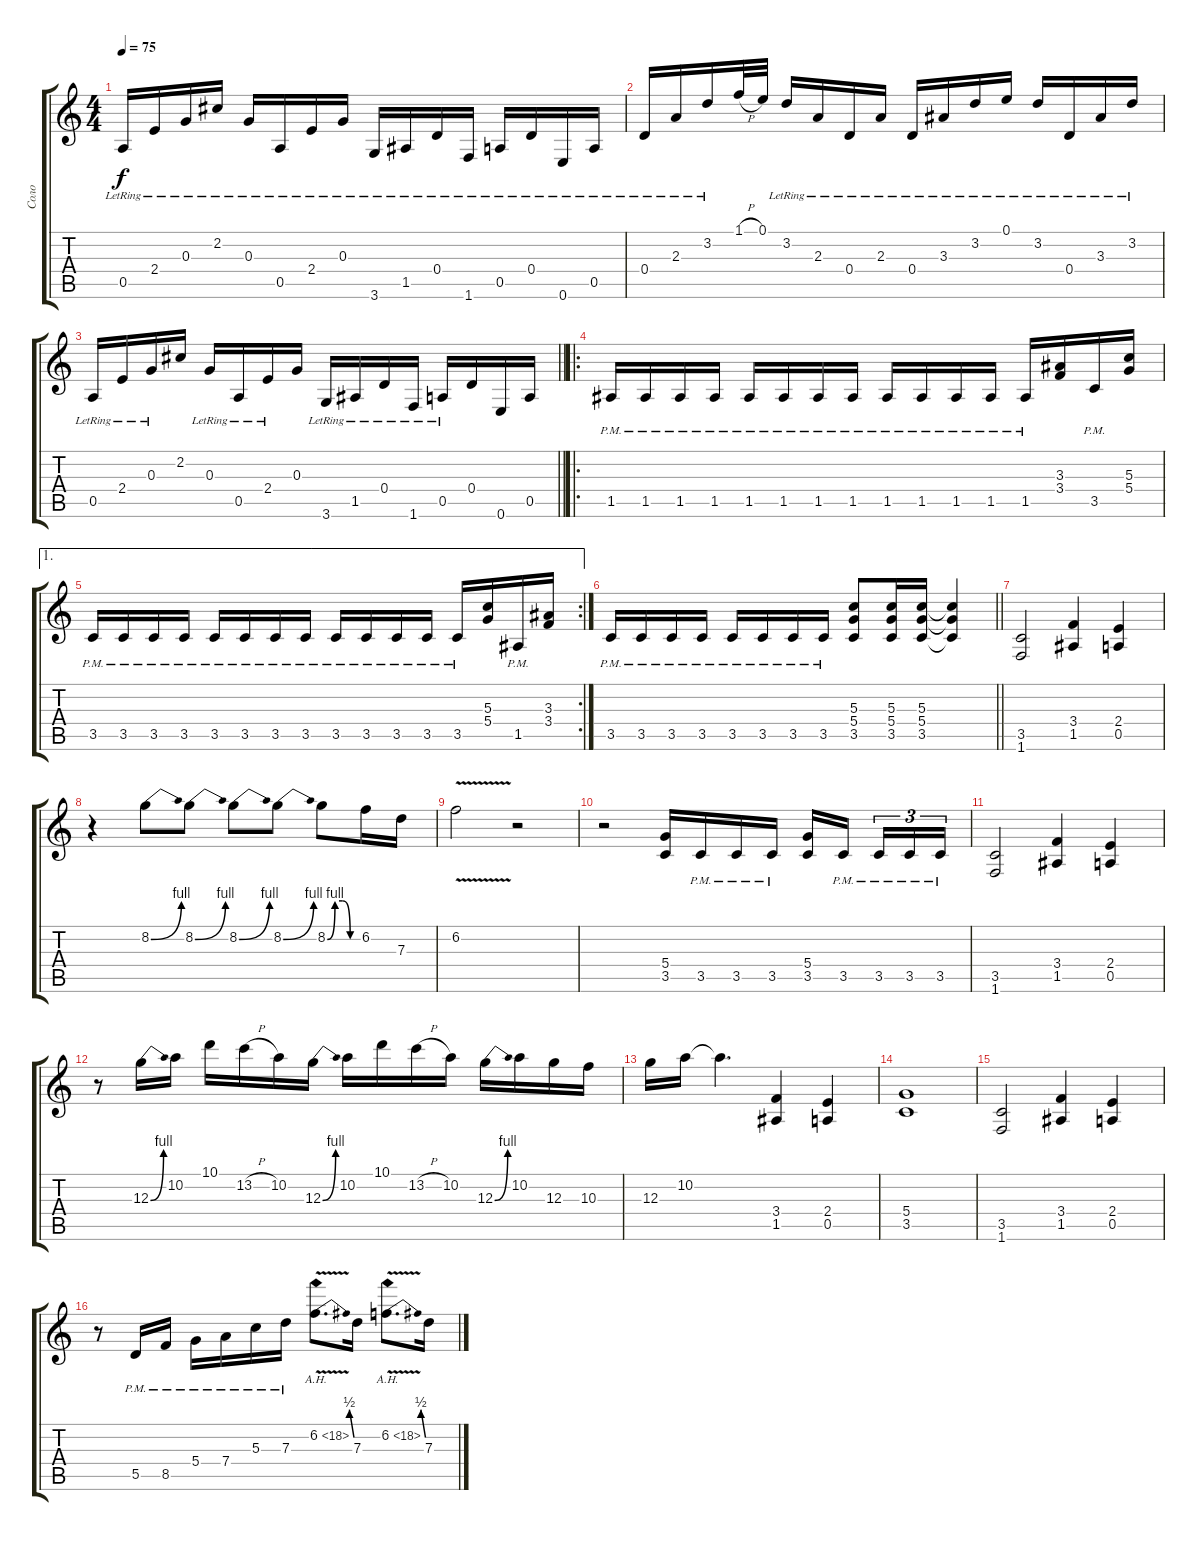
\track ("Соло" "Соло") {instrument acousticguitarsteel}
\staff {score tabs}
\tuning (E4 B3 G3 D3 A2 E2) {hide}
\ts (4 4)
\tempo 75
\clef g2
\ks c
0.5{lr}.16{dy f} 2.4{lr}.16 0.3{lr}.16 2.2{lr}.16 0.3{lr}.16 0.5{lr}.16 2.4{lr}.16 0.3{lr}.16 3.6{lr}.16 1.5{lr}.16 0.4{lr}.16 1.6{lr}.16 0.5{lr}.16 0.4{lr}.16 0.6{lr}.16 0.5{lr}.16 |
0.4{lr}.16 2.3{lr}.16 3.2{lr}.16 1.1{h}.32 0.1.32 3.2{lr}.16 2.3{lr}.16 0.4{lr}.16 2.3{lr}.16 0.4{lr}.16 3.3{lr}.16 3.2{lr}.16 0.1{lr}.16 3.2{lr}.16 0.4{lr}.16 3.3{lr}.16 3.2{lr}.16 |
\barLineRight lightlight
0.5{lr}.16 2.4{lr}.16 0.3{lr}.16 2.2.16 0.3{lr}.16 0.5{lr}.16 2.4{lr}.16 0.3.16 3.6{lr}.16 1.5{lr}.16 0.4{lr}.16 1.6{lr}.16 0.5{lr}.16 0.4.16 0.6.16 0.5.16 |
\ro
1.5{pm}.16{instrument distortionguitar} 1.5{pm}.16 1.5{pm}.16 1.5{pm}.16 1.5{pm}.16 1.5{pm}.16 1.5{pm}.16 1.5{pm}.16 1.5{pm}.16 1.5{pm}.16 1.5{pm}.16 1.5{pm}.16 1.5{pm}.16 (3.3 3.4).16 3.5{pm}.16 (5.3 5.4).16 |
\ae 1
\rc 2
3.5{pm}.16 3.5{pm}.16 3.5{pm}.16 3.5{pm}.16 3.5{pm}.16 3.5{pm}.16 3.5{pm}.16 3.5{pm}.16 3.5{pm}.16 3.5{pm}.16 3.5{pm}.16 3.5{pm}.16 3.5{pm}.16 (5.3 5.4).16 1.5{pm}.16 (3.3 3.4).16 |
\barLineRight lightlight
3.5{pm}.16 3.5{pm}.16 3.5{pm}.16 3.5{pm}.16 3.5{pm}.16 3.5{pm}.16 3.5{pm}.16 3.5{pm}.16 (5.3 5.4 3.5).8 (5.3 5.4 3.5).16 (5.3 5.4 3.5).16 (5.3{t} 5.4{t} 3.5{t}).4 |
(3.5 1.6).2 (3.4 1.5).4 (2.4 0.5).4 |
r.4 8.2{be (bend 0 0 60 4)}.8 8.2{be (bend 0 0 60 4)}.8 8.2{be (bend 0 0 60 4)}.8 8.2{be (bend 0 0 60 4)}.8 8.2{be (custom 0 0 15 4 30 4 45 0 60 0)}.8 6.2.16 7.3.16 |
6.2{v}.2 r.2 |
r.2 (5.4 3.5).16 3.5{pm}.16 3.5{pm}.16 3.5{pm}.16 (5.4 3.5).16 3.5{pm}.16{beam splitsecondary} 3.5{pm}.16{tu (3 2)} 3.5{pm}.16{tu (3 2)} 3.5{pm}.16{tu (3 2)} |
(3.5 1.6).2 (3.4 1.5).4 (2.4 0.5).4 |
r.8 12.3{be (bend 0 0 60 4)}.16 10.2.16 10.1.16 13.2{h}.16 10.2.16 12.3{be (bend 0 0 60 4)}.16 10.2.16 10.1.16 13.2{h}.16 10.2.16 12.3{be (bend 0 0 60 4)}.16 10.2.16 12.3.16 10.3.16 |
12.3.16 10.2.16 10.2{t}.4{d} (3.4 1.5).4 (2.4 0.5).4 |
(5.4 3.5).1 |
(3.5 1.6).2 (3.4 1.5).4 (2.4 0.5).4 |
r.8 5.5{pm}.16 8.5{pm}.16 5.4{pm}.16 7.4{pm}.16 5.3{pm}.16 7.3{pm}.16 6.2{be (bend 0 0 60 2) ah 12 v}.8{d} 7.3.16 6.2{be (bend 0 0 60 2) ah 12 v}.8{d} 7.3.16
